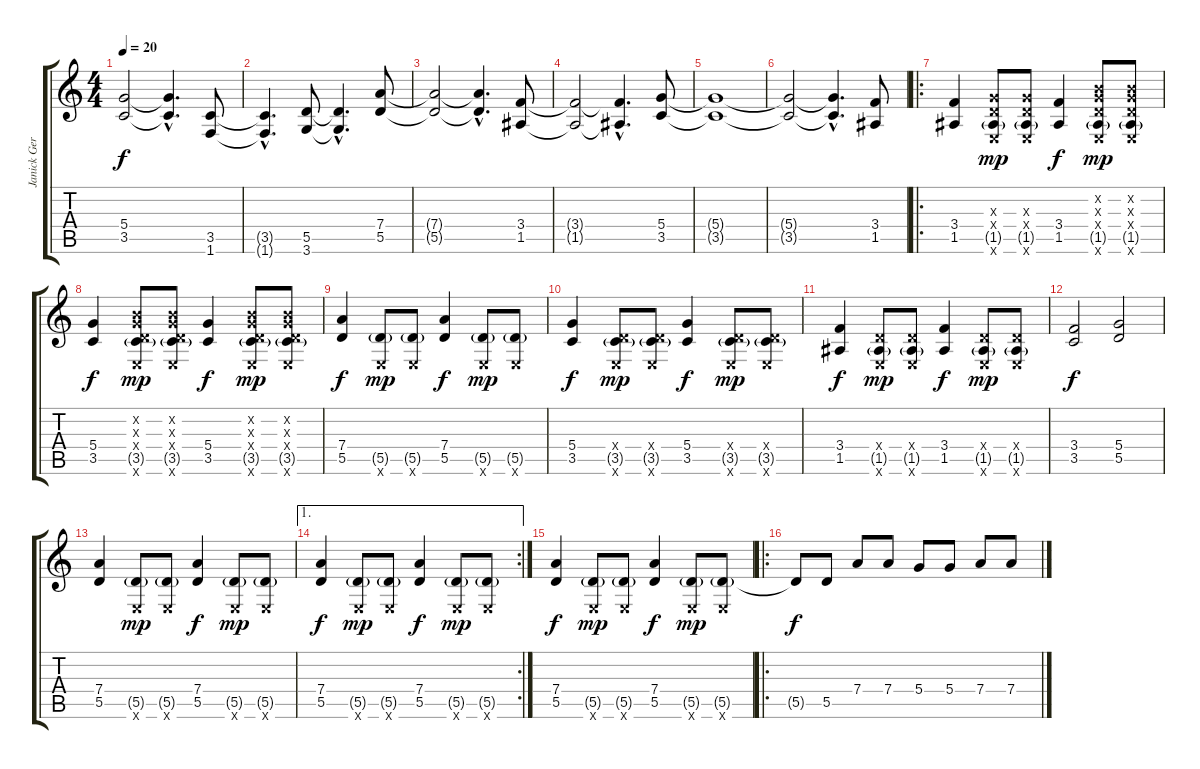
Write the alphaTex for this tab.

\track ("Janick Gers" "Janick Ger") {instrument overdrivenguitar}
\staff {score tabs}
\tuning (E4 B3 G3 D3 A2 E2) {hide}
\ts (4 4)
\tempo 20
\clef g2
\ks c
(5.4{t} 3.5{t}).2{dy f} (5.4{hac t} 3.5{hac t}).4{d} (3.5 1.6).8 |
(3.5{hac t} 1.6{hac t}).4{d} (5.5 3.6).8 (5.5{hac t} 3.6{hac t}).4{d} (7.4 5.5).8 |
(7.4{t} 5.5{t}).2 (7.4{hac t} 5.5{hac t}).4{d} (3.4 1.5).8 |
(3.4{t} 1.5{t}).2 (3.4{hac t} 1.5{hac t}).4{d} (5.4 3.5).8 |
(5.4{t} 3.5{t}).1 |
(5.4{t} 3.5{t}).2 (5.4{hac t} 3.5{hac t}).4{d} (3.4 1.5).8 |
\ro
(3.4 1.5).4 (0.3{x} 0.4{x} 1.5{g} 0.6{x}).8{dy mp} (0.3{x} 0.4{x} 1.5{g} 0.6{x}).8 (3.4 1.5).4{dy f} (0.2{x} 0.3{x} 0.4{x} 1.5{g} 0.6{x}).8{dy mp} (0.2{x} 0.3{x} 0.4{x} 1.5{g} 0.6{x}).8 |
(5.4 3.5).4{dy f} (0.2{x} 0.3{x} 0.4{x} 3.5{g} 0.6{x}).8{dy mp} (0.2{x} 0.3{x} 0.4{x} 3.5{g} 0.6{x}).8 (5.4 3.5).4{dy f} (0.2{x} 0.3{x} 0.4{x} 3.5{g} 0.6{x}).8{dy mp} (0.2{x} 0.3{x} 0.4{x} 3.5{g} 0.6{x}).8 |
(7.4 5.5).4{dy f} (5.5{g} 0.6{x}).8{dy mp} (5.5{g} 0.6{x}).8 (7.4 5.5).4{dy f} (5.5{g} 0.6{x}).8{dy mp} (5.5{g} 0.6{x}).8 |
(5.4 3.5).4{dy f} (0.4{x} 3.5{g} 0.6{x}).8{dy mp} (0.4{x} 3.5{g} 0.6{x}).8 (5.4 3.5).4{dy f} (0.4{x} 3.5{g} 0.6{x}).8{dy mp} (0.4{x} 3.5{g} 0.6{x}).8 |
(3.4 1.5).4{dy f} (0.4{x} 1.5{g} 0.6{x}).8{dy mp} (0.4{x} 1.5{g} 0.6{x}).8 (3.4 1.5).4{dy f} (0.4{x} 1.5{g} 0.6{x}).8{dy mp} (0.4{x} 1.5{g} 0.6{x}).8 |
(3.4 3.5).2{dy f} (5.4 5.5).2 |
(7.4 5.5).4 (5.5{g} 0.6{x}).8{dy mp} (5.5{g} 0.6{x}).8 (7.4 5.5).4{dy f} (5.5{g} 0.6{x}).8{dy mp} (5.5{g} 0.6{x}).8 |
\ae 1
\rc 2
(7.4 5.5).4{dy f} (5.5{g} 0.6{x}).8{dy mp} (5.5{g} 0.6{x}).8 (7.4 5.5).4{dy f} (5.5{g} 0.6{x}).8{dy mp} (5.5{g} 0.6{x}).8 |
(7.4 5.5).4{dy f} (5.5{g} 0.6{x}).8{dy mp} (5.5{g} 0.6{x}).8 (7.4 5.5).4{dy f} (5.5{g} 0.6{x}).8{dy mp} (5.5{g} 0.6{x}).8 |
\ro
5.5{t}.8{dy f} 5.5.8 7.4.8 7.4.8 5.4.8 5.4.8 7.4.8 7.4.8
